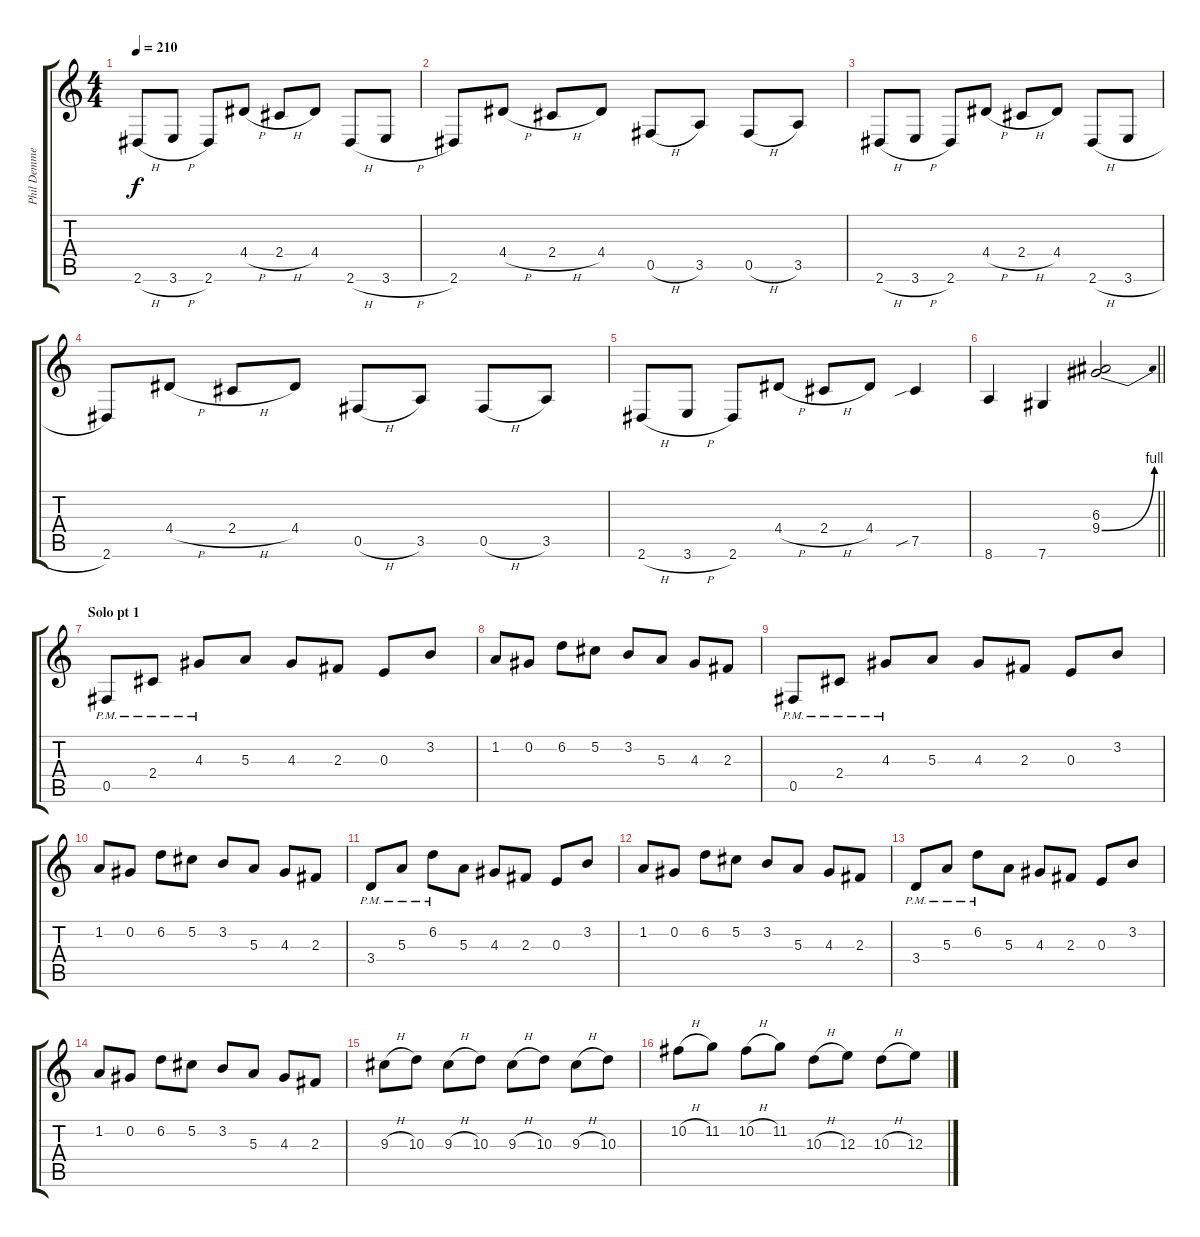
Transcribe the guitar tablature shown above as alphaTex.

\track ("Phil Demmel" "Phil Demme") {instrument distortionguitar}
\staff {score tabs}
\tuning (Db4 Ab3 E3 B2 Gb2 Db2) {hide}
\ts (4 4)
\tempo 210
\clef g2
\ks c
2.6{h}.8{dy f} 3.6{h}.8 2.6.8 4.4{h}.8 2.4{h}.8 4.4.8 2.6{h}.8 3.6{h}.8 |
2.6.8 4.4{h}.8 2.4{h}.8 4.4.8 0.5{h}.8 3.5.8 0.5{h}.8 3.5.8 |
2.6{h}.8 3.6{h}.8 2.6.8 4.4{h}.8 2.4{h}.8 4.4.8 2.6{h}.8 3.6{h}.8 |
2.6.8 4.4{h}.8 2.4{h}.8 4.4.8 0.5{h}.8 3.5.8 0.5{h}.8 3.5.8 |
2.6{h}.8 3.6{h}.8 2.6.8 4.4{h}.8 2.4{h}.8 4.4.8 7.5{sib}.4 |
\barLineRight lightlight
8.6.4 7.6.4 (6.3 9.4{be (bend 0 0 60 4)}).2 |
\section ("" "Solo pt 1")
0.5{pm}.8 2.4{pm}.8 4.3{pm}.8 5.3.8 4.3.8 2.3.8 0.3.8 3.2.8 |
1.2.8 0.2.8 6.2.8 5.2.8 3.2.8 5.3.8 4.3.8 2.3.8 |
0.5{pm}.8 2.4{pm}.8 4.3{pm}.8 5.3.8 4.3.8 2.3.8 0.3.8 3.2.8 |
1.2.8 0.2.8 6.2.8 5.2.8 3.2.8 5.3.8 4.3.8 2.3.8 |
3.4{pm}.8 5.3{pm}.8 6.2{pm}.8 5.3.8 4.3.8 2.3.8 0.3.8 3.2.8 |
1.2.8 0.2.8 6.2.8 5.2.8 3.2.8 5.3.8 4.3.8 2.3.8 |
3.4{pm}.8 5.3{pm}.8 6.2{pm}.8 5.3.8 4.3.8 2.3.8 0.3.8 3.2.8 |
1.2.8 0.2.8 6.2.8 5.2.8 3.2.8 5.3.8 4.3.8 2.3.8 |
9.3{h}.8 10.3.8 9.3{h}.8 10.3.8 9.3{h}.8 10.3.8 9.3{h}.8 10.3.8 |
10.2{h}.8 11.2.8 10.2{h}.8 11.2.8 10.3{h}.8 12.3.8 10.3{h}.8 12.3.8
